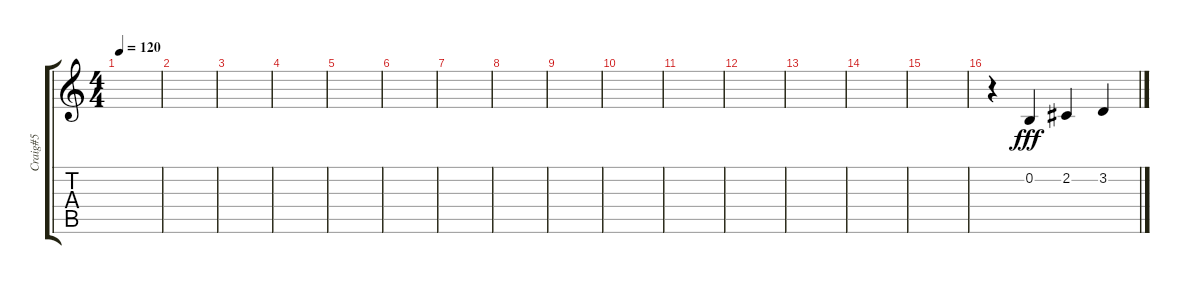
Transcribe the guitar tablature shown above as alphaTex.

\track ("Craig#5" "Craig#5") {instrument acousticgrandpiano}
\staff {score tabs}
\tuning (E4 B3 G3 D3 A2 E2) {hide}
\ts (4 4)
\tempo 120
\clef g2
\ks c
|
|
|
|
|
|
|
|
|
|
|
|
|
|
|
r.4 0.2.4{dy fff instrument stringensemble2} 2.2.4 3.2.4
